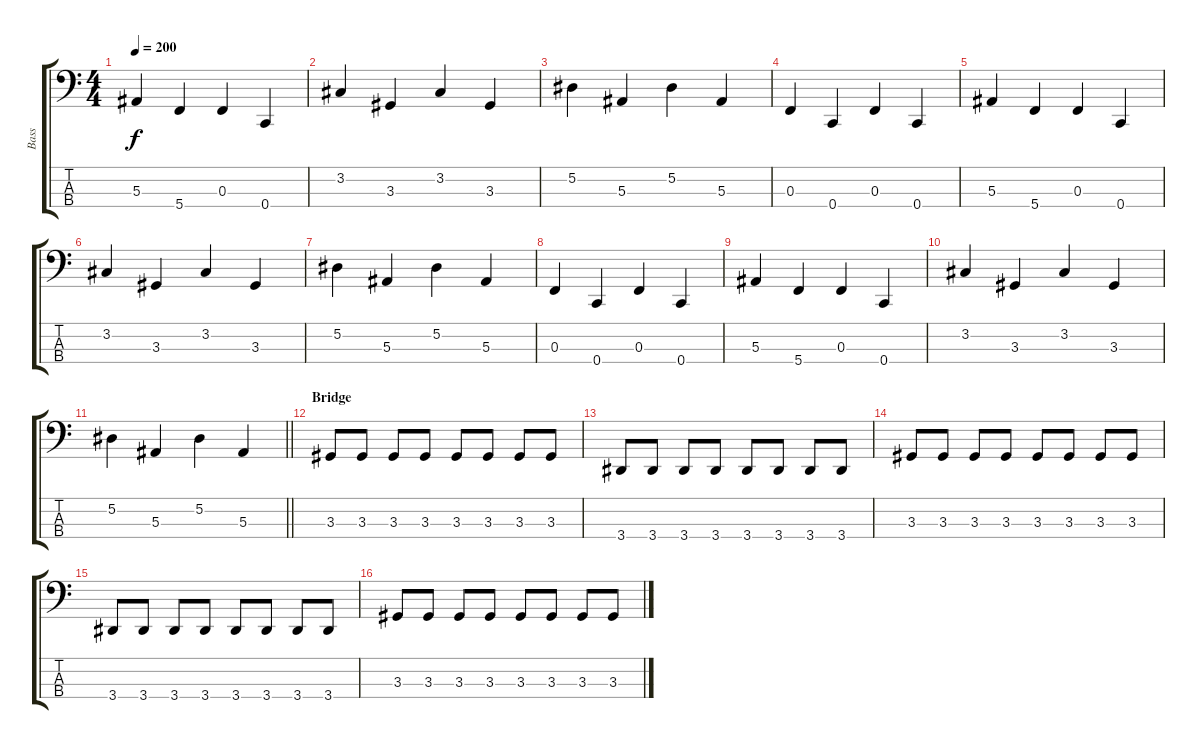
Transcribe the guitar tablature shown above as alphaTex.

\track ("Bass" "Bass") {instrument electricbassfinger}
\staff {score tabs}
\tuning (Eb2 Bb1 F1 C1) {hide}
\ts (4 4)
\tempo 200
\clef f4
\ks c
5.3.4{dy f} 5.4.4 0.3.4 0.4.4 |
3.2.4 3.3.4 3.2.4 3.3.4 |
5.2.4 5.3.4 5.2.4 5.3.4 |
0.3.4 0.4.4 0.3.4 0.4.4 |
5.3.4 5.4.4 0.3.4 0.4.4 |
3.2.4 3.3.4 3.2.4 3.3.4 |
5.2.4 5.3.4 5.2.4 5.3.4 |
0.3.4 0.4.4 0.3.4 0.4.4 |
5.3.4 5.4.4 0.3.4 0.4.4 |
3.2.4 3.3.4 3.2.4 3.3.4 |
\barLineRight lightlight
5.2.4 5.3.4 5.2.4 5.3.4 |
\section ("" "Bridge")
3.3.8 3.3.8 3.3.8 3.3.8 3.3.8 3.3.8 3.3.8 3.3.8 |
3.4.8 3.4.8 3.4.8 3.4.8 3.4.8 3.4.8 3.4.8 3.4.8 |
3.3.8 3.3.8 3.3.8 3.3.8 3.3.8 3.3.8 3.3.8 3.3.8 |
3.4.8 3.4.8 3.4.8 3.4.8 3.4.8 3.4.8 3.4.8 3.4.8 |
3.3.8 3.3.8 3.3.8 3.3.8 3.3.8 3.3.8 3.3.8 3.3.8
